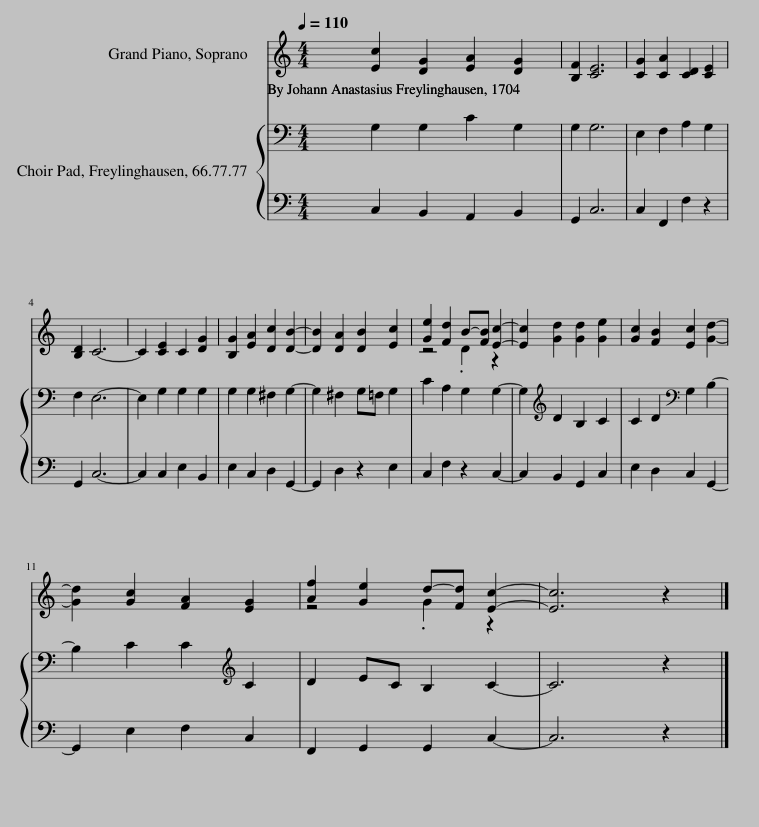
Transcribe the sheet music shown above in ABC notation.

X:1
%%score ( 1 2 ) { 3 | 4 }
L:1/8
Q:1/4=110
M:4/4
I:linebreak $
K:C
V:1 treble
V:2 treble
V:3 bass
V:4 bass
V:1
 [Ec]2 [DG]2 [EA]2 [DG]2 | [B,F]2 [CE]6 | [CG]2 [CA]2 [CD]2 [CE]2 |$ [B,D]2 C6- | C2 [CE]2 C2 [DG]2 | %5
 [B,G]2 [EA]2 [Dc]2 [DB]2- | [DB]2 [DA]2 [DB]2 [Ec]2 | [Ge]2 [Fd]2 B-[FB] [Ec]2- | [Ec]2 [Gd]2 [Gd]2 [Ge]2 | [Gc]2 [FB]2 [Ec]2 [Gd]2- |$ %10
 [Gd]2 [Gc]2 [FA]2 [EG]2 | [Af]2 [Ge]2 d-[Fd] [Ec]2- | [Ec]6 z2 |] %13
V:2
 x8 | x8 | x8 |$ x8 | x8 | %5
 x8 | x8 | z4 .D2 z2 | x8 | x8 |$ %10
 x8 | z4 .G2 z2 | x8 |] %13
V:3
 G,2 G,2 C2 G,2 | G,2 G,6 | E,2 F,2 A,2 G,2 |$ F,2 E,6- | E,2 G,2 G,2 G,2 | %5
 G,2 G,2 ^F,2 G,2- | G,2 ^F,2 G,=F, G,2 | C2 A,2 G,2 G,2- | G,2[K:treble] D2 B,2 C2 | C2 D2[K:bass] G,2 B,2- |$ %10
 B,2 C2 C2[K:treble] C2 | D2 EC B,2 C2- | C6 z2 |] %13
V:4
 C,2 B,,2 A,,2 B,,2 | G,,2 C,6 | C,2 F,,2 F,2 z2 |$ G,,2 C,6- | C,2 C,2 E,2 B,,2 | %5
 E,2 C,2 D,2 G,,2- | G,,2 D,2 z2 E,2 | C,2 F,2 z2 C,2- | C,2 B,,2 G,,2 C,2 | E,2 D,2 C,2 G,,2- |$ %10
 G,,2 E,2 F,2 C,2 | F,,2 G,,2 G,,2 C,2- | C,6 z2 |] %13
